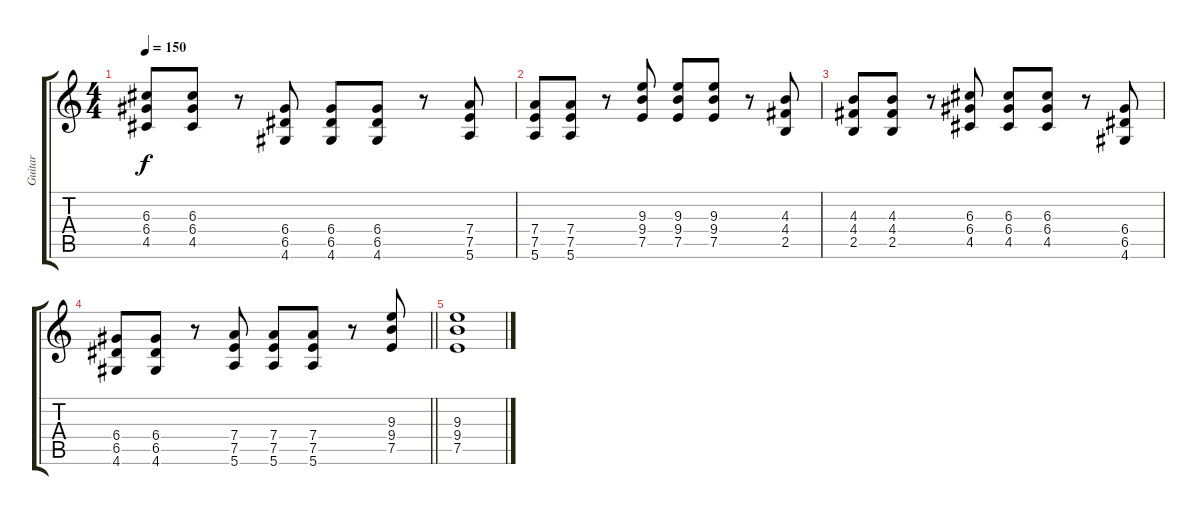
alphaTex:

\track ("Guitar" "Guitar") {instrument distortionguitar}
\staff {score tabs}
\tuning (E4 B3 G3 D3 A2 E2) {hide}
\ts (4 4)
\tempo 150
\clef g2
\ks c
(6.3 6.4 4.5).8{dy f} (6.3 6.4 4.5).8 r.8 (6.4 6.5 4.6).8 (6.4 6.5 4.6).8 (6.4 6.5 4.6).8 r.8 (7.4 7.5 5.6).8 |
(7.4 7.5 5.6).8 (7.4 7.5 5.6).8 r.8 (9.3 9.4 7.5).8 (9.3 9.4 7.5).8 (9.3 9.4 7.5).8 r.8 (4.3 4.4 2.5).8 |
(4.3 4.4 2.5).8 (4.3 4.4 2.5).8 r.8 (6.3 6.4 4.5).8 (6.3 6.4 4.5).8 (6.3 6.4 4.5).8 r.8 (6.4 6.5 4.6).8 |
\barLineRight lightlight
(6.4 6.5 4.6).8 (6.4 6.5 4.6).8 r.8 (7.4 7.5 5.6).8 (7.4 7.5 5.6).8 (7.4 7.5 5.6).8 r.8 (9.3 9.4 7.5).8 |
(9.3 9.4 7.5).1
